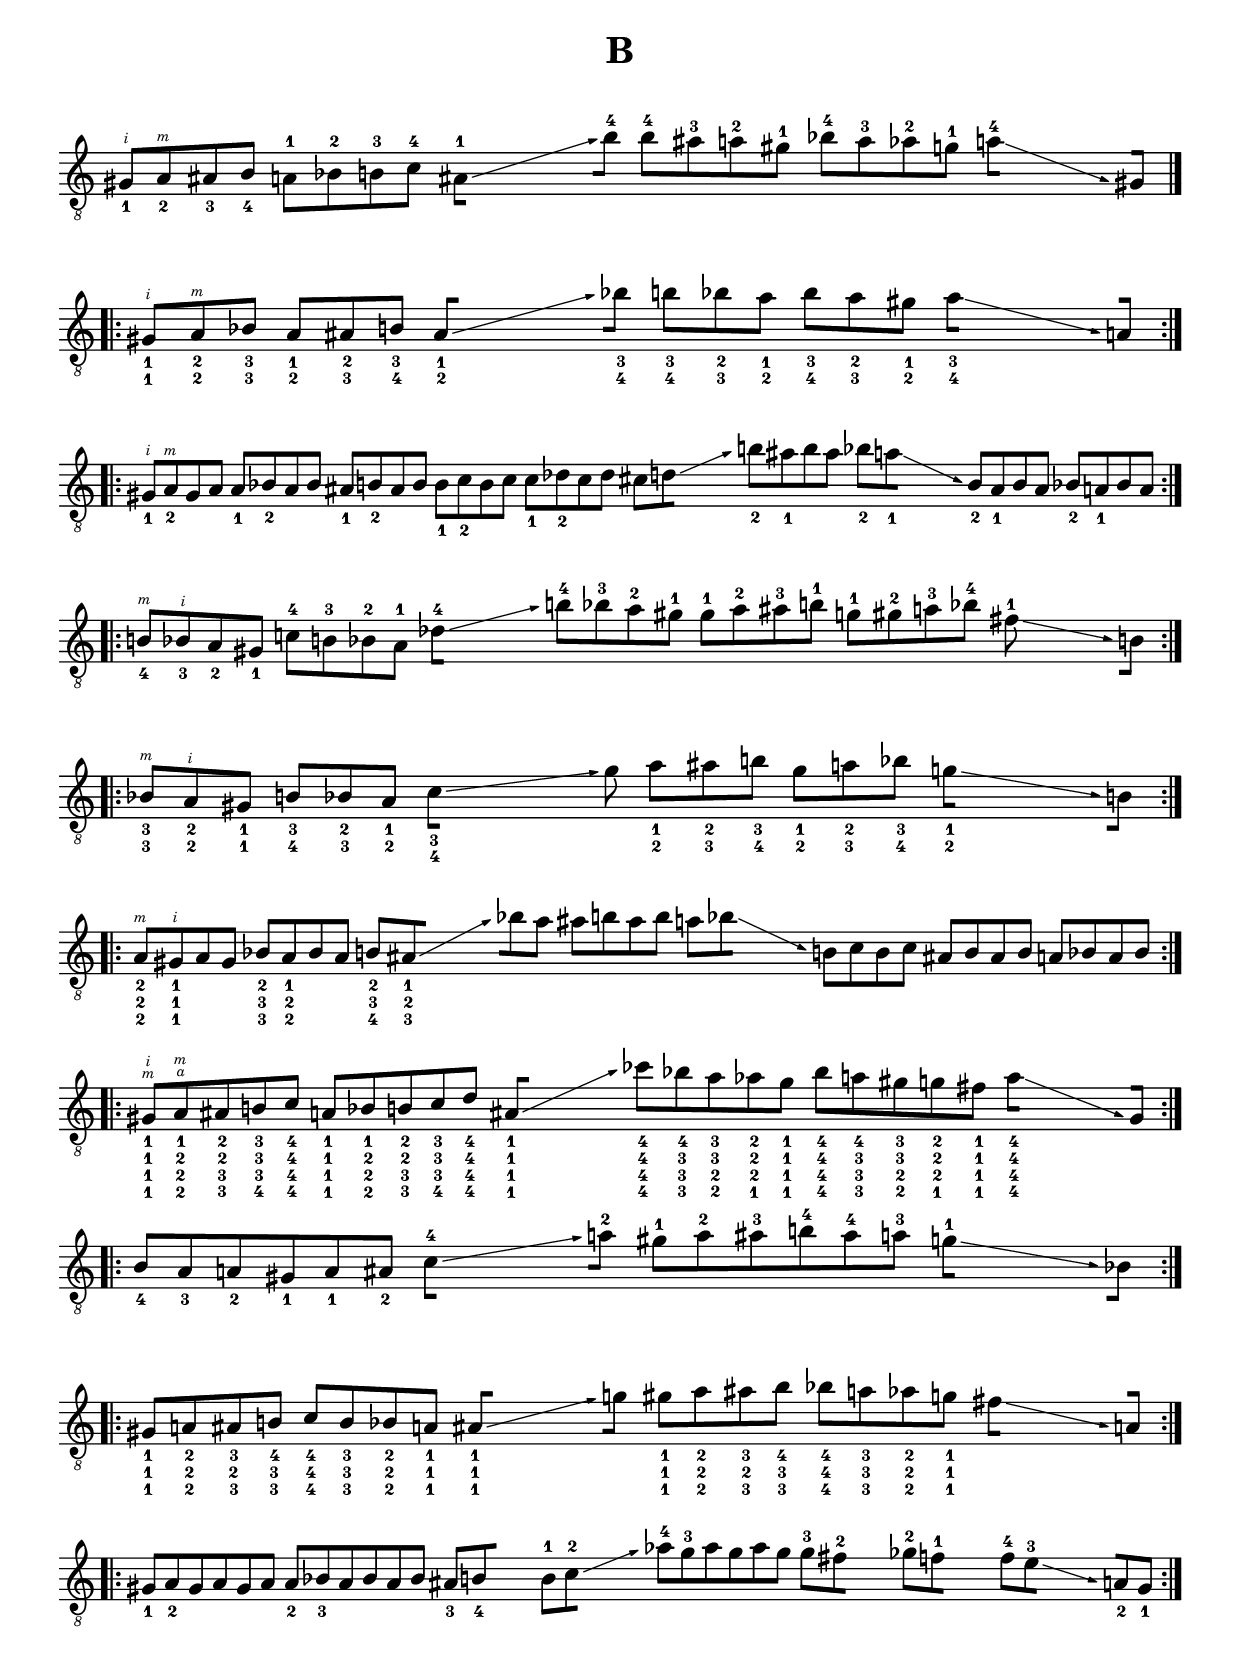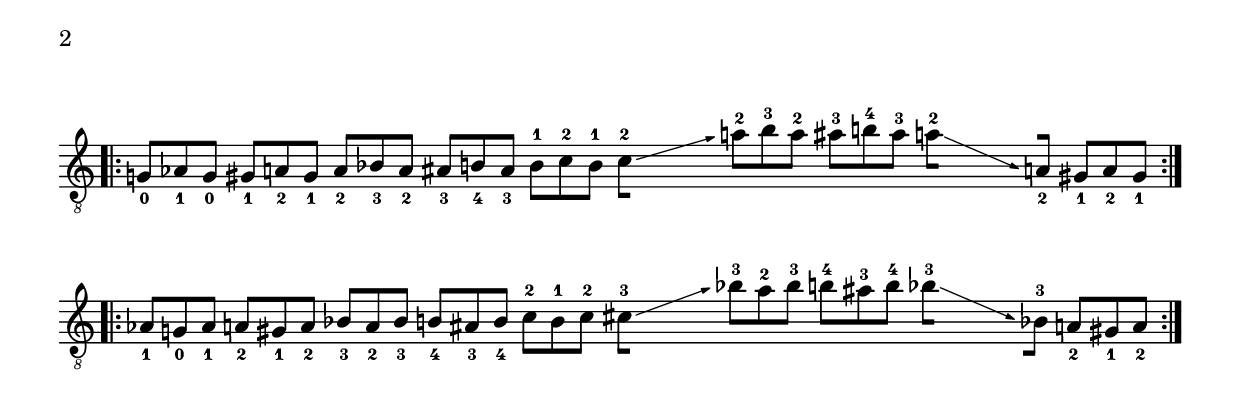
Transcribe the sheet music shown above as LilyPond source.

\version "2.19.15"

\language "deutsch"

\header {
  title = "B"
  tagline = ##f
}

\paper {
  #(set-paper-size "a4")
  top-system-spacing #'basic-distance = #15
  %top-markup-spacing #'basic-distance = #5
  markup-system-spacing #'basic-distance = #15
  system-system-spacing #'basic-distance = #16
  last-bottom-spacing #'basic-distance = #15
}

\layout {
  \context {
    \Score
    \remove "Bar_number_engraver"
  }
}

fretNumberSpanner =
#(define-music-function (parser location Text) (string?)
   #{
     \override TextSpanner.style = #'solid
     %\override TextSpanner.font-size = #-5
     \override TextSpanner.font-shape = #'normal
     \override TextSpanner.bound-details.left.stencil-align-dir-y = #CENTER
     \override TextSpanner.bound-details.left.text = \markup { #Text }
   #})

global = {
  \override Staff.TimeSignature.stencil = ##f
}

#(define RH rightHandFinger)

classicalGuitar = \relative {
  \set Staff.explicitKeySignatureVisibility = #begin-of-line-visible

  %\override Fingering.staff-padding = #'()
  \set strokeFingerOrientations = #'(up)

  \override Glissando.bound-details.right.arrow = ##t
  \override Glissando.arrow-length = #1
  \override Glissando.arrow-width = #0.3

  \defineBarLine "|.|:" #'("|." ".|:" "")

  \cadenzaOn
  gis8_1[\RH #2 a_2\RH #3 ais_3 h_4] a-1[ b-2 h-3 c-4]
  \stemDown
  \set stemLeftBeamCount = #0
  ais[]-1\glissando s s s
  \set stemRightBeamCount = #0
  h'[]-4 h-4[ ais-3 a-2 gis-1] b-4[ a-3 as-2 g-1]
  \set stemLeftBeamCount = #0
  a[]-4\glissando s s s
  \stemNeutral
  \set stemRightBeamCount = #0
  gis,![]
  \cadenzaOff
  \bar "|.|:"\break
  \cadenzaOn
  gis![_1_1\RH #2 \once \hide Accidental a_2_2\RH #3 b_3_3] a[_1_2 ais_2_3 h_3_4]
  \set stemLeftBeamCount = #0
  ais[]_1_2\glissando s s s
  \set stemRightBeamCount = #0
  b'![]_3_4 h[_3_4 b_2_3 a_1_2] b[_3_4 a_2_3 gis_1_2]
  \set stemLeftBeamCount = #0
  a[]_3_4\glissando s s s
  \set stemRightBeamCount = #0
  a,[]
  \cadenzaOff
  \bar ":|.|:"\break
  \cadenzaOn
  gis!_1[\RH #2 a_2\RH #3 gis a] a_1[ b_2 a b]
  ais_1[ h_2 ais h] h_1[ c_2 h c] c_1[ des_2 c des]
  cis[ \set stemRightBeamCount = #1 d]\glissando s s s
  h'_2[ ais_1 h ais] b_2[ \set stemRightBeamCount = #1 a_1]\glissando s s s
  h,_2[ ais_1 h ais] b_2[ a_1 b a]
  \cadenzaOff
  \bar ":|.|:"\break
  \cadenzaOn
  h_4[\RH #3 b_3\RH #2 a_2 gis!_1] c-4[ h-3 b-2 a-1]
  \set stemLeftBeamCount = #0
  des-4[]\glissando s s s
  h'-4[ b-3 a-2 gis!-1] gis-1[ a-2 ais-3 h-1] g-1[ gis-2 a-3 b-4]
  \set stemLeftBeamCount = #0
  fis-1\glissando s s s
  \set stemRightBeamCount = #0
  h,[]
  \cadenzaOff
  \bar ":|.|:"\break
  \cadenzaOn
  b_3_3[\RH #3 a_2_2\RH #2 gis!_1_1] h_3_4[ b_2_3 a_1_2]
  \set stemLeftBeamCount = #0
  c[]_3_4\glissando s s s
  \set stemRightBeamCount = #0
  gis' a_1_2[ ais_2_3 h_3_4] gis_1_2[ a_2_3 b_3_4]
  \set stemLeftBeamCount = #0
  g_1_2[]\glissando s s s
  \set stemRightBeamCount = #0
  h,[]
  \cadenzaOff
  \bar ":|.|:"\break
  \cadenzaOn
  a_2_2_2[\RH #3 gis!_1_1_1\RH #2 a gis] b_2_3_3[ a_1_2_2 b a]
  h_2_3_4[ \set stemRightBeamCount = #1 ais_1_2_3]\glissando s s s
  \set stemLeftBeamCount = #1 b'![ a]
  ais[ h ais h] a[ \set stemRightBeamCount = #1 b]\glissando s s s
  h,![ c h c] ais![ h ais h] a[ b a b]
  \cadenzaOff
  \bar ":|.|:"\break
  \cadenzaOn
  gis!_1_1_1_1[\RH #3 \RH #2 a_1_2_2_2\RH #4 \RH #3 ais_2_2_3_3 h_3_3_3_4 c_4_4_4_4]
  \stemUp
  a_1_1_1_1[ b_1_2_2_2 h_2_2_3_3 c_3_3_3_4 des_4_4_4_4]
  \stemNeutral
  \set stemLeftBeamCount = #0
  ais[]_1_1_1_1\glissando s s s
  ces'_4_4_4_4[ b!_4_3_3_3 a_3_3_2_2 as_2_2_2_1 g_1_1_1_1]
  b_4_4_4_4[ a_4_3_3_3 gis_3_3_2_2 g_2_2_2_1 fis!_1_1_1_1]
  \set stemLeftBeamCount = #0
  a[]_4_4_4_4\glissando s s s
  \set stemRightBeamCount = #0
  gis,[]
  \cadenzaOff
  \bar ":|.|:"\break
  \cadenzaOn
  h_4[ ais_3 a_2 gis!_1 a_1 ais_2]
  \set stemLeftBeamCount = #0
  c-4[]\glissando s s s
  \set stemRightBeamCount = #0
  a'!-2[] gis-1[ a-2 ais-3 h-4 ais-4 a-3]
  \set stemLeftBeamCount = #0
  g-1[]\glissando s s s
  \set stemRightBeamCount = #0
  b,[]
  \cadenzaOff
  \bar ":|.|:"\break
  \cadenzaOn
  gis!_1_1_1[ a_2_2_2 ais_3_2_3 h_4_3_3] 
  \stemUp
  c_4_4_4[ h_3_3_3 b_2_2_2 a_1_1_1]
  \stemNeutral
  \set stemLeftBeamCount = #0
  ais_1_1_1[]\glissando s s s
  \set stemRightBeamCount = #0
  g'![] gis_1_1_1[ a_2_2_2 ais_3_2_3 h_4_3_3] b_4_4_4[ a_3_3_3 as_2_2_2 g_1_1_1]
  \set stemLeftBeamCount = #0
  fis![]\glissando s s s
  \set stemRightBeamCount = #0
  a,[]
  \cadenzaOff
  \bar ":|.|:"\break
  \cadenzaOn
  gis!_1[ a_2 gis a gis a] a_2[ b!_3 a b a b]
  ais_3[ \set stemRightBeamCount = #1 h_4] s s
  h-1[ \set stemRightBeamCount = #1 c-2]\glissando s s s
  as'!-4[ g-3 as g as g]
  g[-3 \set stemRightBeamCount = #1 fis!-2] s s
  ges[-2 \set stemRightBeamCount = #1 f-1] s s
  f[-4 \set stemRightBeamCount = #1 e-3]\glissando s s s
  \set stemLeftBeamCount = #1 a,[_2 gis_1]
  \cadenzaOff
  \bar ":|.|:"\break
  \cadenzaOn
  g_0[ as_1 g_0] gis_1[ a_2 gis_1] a_2[ b_3 a_2] ais_3[ h_4 ais_3] h-1[ c-2 h-1]
  \set stemLeftBeamCount = #0
  c-2[]\glissando s s s
  a'-2[ b-3 a-2] ais-3[ h-4 ais-3]
  \set stemLeftBeamCount = #0
  a-2[]\glissando s s s
  \set stemRightBeamCount = #0
  a,_2[] gis!_1[ a_2 gis_1]
  \cadenzaOff
  \bar ":|.|:"\break
  \cadenzaOn
  as_1[ g_0 as_1] a_2[ gis_1 a_2] b_3[ a_2 b_3] h_4[ ais_3 h_4] c-2[ h-1 c-2]
  \set stemLeftBeamCount = #0
  cis-3[]\glissando s s s
  b'-3[ a-2 b-3] h-4[ ais-3 h-4]
  \set stemLeftBeamCount = #0
  b-3[]\glissando s s s
  \set stemRightBeamCount = #0
  b,-3[] a_2[ gis!_1 a_2]
  \cadenzaOff
  \bar ":|.|:"\break
  \cadenzaOn
}

\score {
  \new Staff {
    \global
    \clef "treble_8"
    \classicalGuitar
  }
  \layout {
    indent = #0
    ragged-right = ##f
    ragged-last = ##f
  }
}
